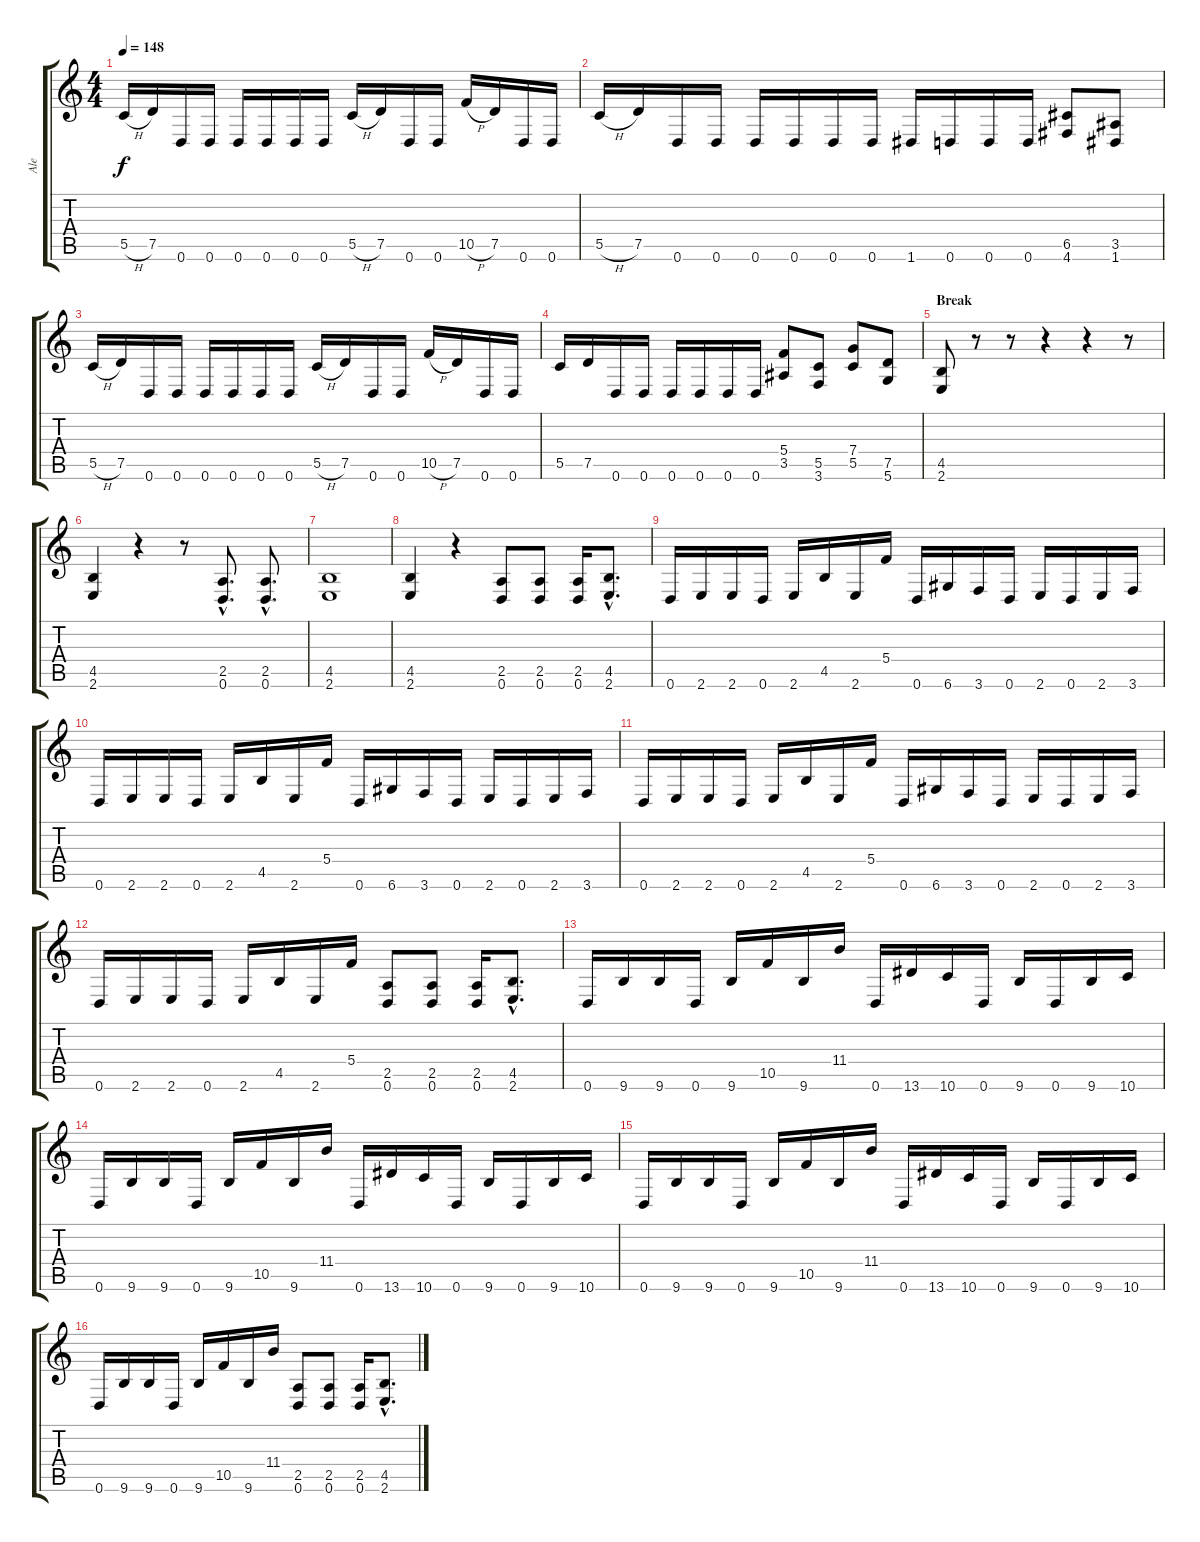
\track ("Ale" "Ale") {instrument distortionguitar}
\staff {score tabs}
\tuning (D4 A3 F3 C3 G2 D2) {hide}
\ts (4 4)
\tempo 148
\clef g2
\ks c
5.5{h}.16{dy f} 7.5.16 0.6.16 0.6.16 0.6.16 0.6.16 0.6.16 0.6.16 5.5{h}.16 7.5.16 0.6.16 0.6.16 10.5{h}.16 7.5.16 0.6.16 0.6.16 |
5.5{h}.16 7.5.16 0.6.16 0.6.16 0.6.16 0.6.16 0.6.16 0.6.16 1.6.16 0.6.16 0.6.16 0.6.16 (6.5 4.6).8 (3.5 1.6).8 |
5.5{h}.16 7.5.16 0.6.16 0.6.16 0.6.16 0.6.16 0.6.16 0.6.16 5.5{h}.16 7.5.16 0.6.16 0.6.16 10.5{h}.16 7.5.16 0.6.16 0.6.16 |
5.5.16 7.5.16 0.6.16 0.6.16 0.6.16 0.6.16 0.6.16 0.6.16 (5.4 3.5).8 (5.5 3.6).8 (7.4 5.5).8 (7.5 5.6).8 |
\section ("" "Break")
(4.5 2.6).8 r.8 r.8 r.4 r.4 r.8 |
(4.5 2.6).4 r.4 r.8 (2.5{hac} 0.6{hac}).8{d} (2.5{hac} 0.6{hac}).8{d} |
(4.5 2.6).1 |
(4.5 2.6).4 r.4 (2.5 0.6).8 (2.5 0.6).8 (2.5 0.6).16 (4.5{hac} 2.6{hac}).8{d} |
0.6.16 2.6.16 2.6.16 0.6.16 2.6.16 4.5.16 2.6.16 5.4.16 0.6.16 6.6.16 3.6.16 0.6.16 2.6.16 0.6.16 2.6.16 3.6.16 |
0.6.16 2.6.16 2.6.16 0.6.16 2.6.16 4.5.16 2.6.16 5.4.16 0.6.16 6.6.16 3.6.16 0.6.16 2.6.16 0.6.16 2.6.16 3.6.16 |
0.6.16 2.6.16 2.6.16 0.6.16 2.6.16 4.5.16 2.6.16 5.4.16 0.6.16 6.6.16 3.6.16 0.6.16 2.6.16 0.6.16 2.6.16 3.6.16 |
0.6.16 2.6.16 2.6.16 0.6.16 2.6.16 4.5.16 2.6.16 5.4.16 (2.5 0.6).8 (2.5 0.6).8 (2.5 0.6).16 (4.5{hac} 2.6{hac}).8{d} |
0.6.16 9.6.16 9.6.16 0.6.16 9.6.16 10.5.16 9.6.16 11.4.16 0.6.16 13.6.16 10.6.16 0.6.16 9.6.16 0.6.16 9.6.16 10.6.16 |
0.6.16 9.6.16 9.6.16 0.6.16 9.6.16 10.5.16 9.6.16 11.4.16 0.6.16 13.6.16 10.6.16 0.6.16 9.6.16 0.6.16 9.6.16 10.6.16 |
0.6.16 9.6.16 9.6.16 0.6.16 9.6.16 10.5.16 9.6.16 11.4.16 0.6.16 13.6.16 10.6.16 0.6.16 9.6.16 0.6.16 9.6.16 10.6.16 |
0.6.16 9.6.16 9.6.16 0.6.16 9.6.16 10.5.16 9.6.16 11.4.16 (2.5 0.6).8 (2.5 0.6).8 (2.5 0.6).16 (4.5{hac} 2.6{hac}).8{d}
